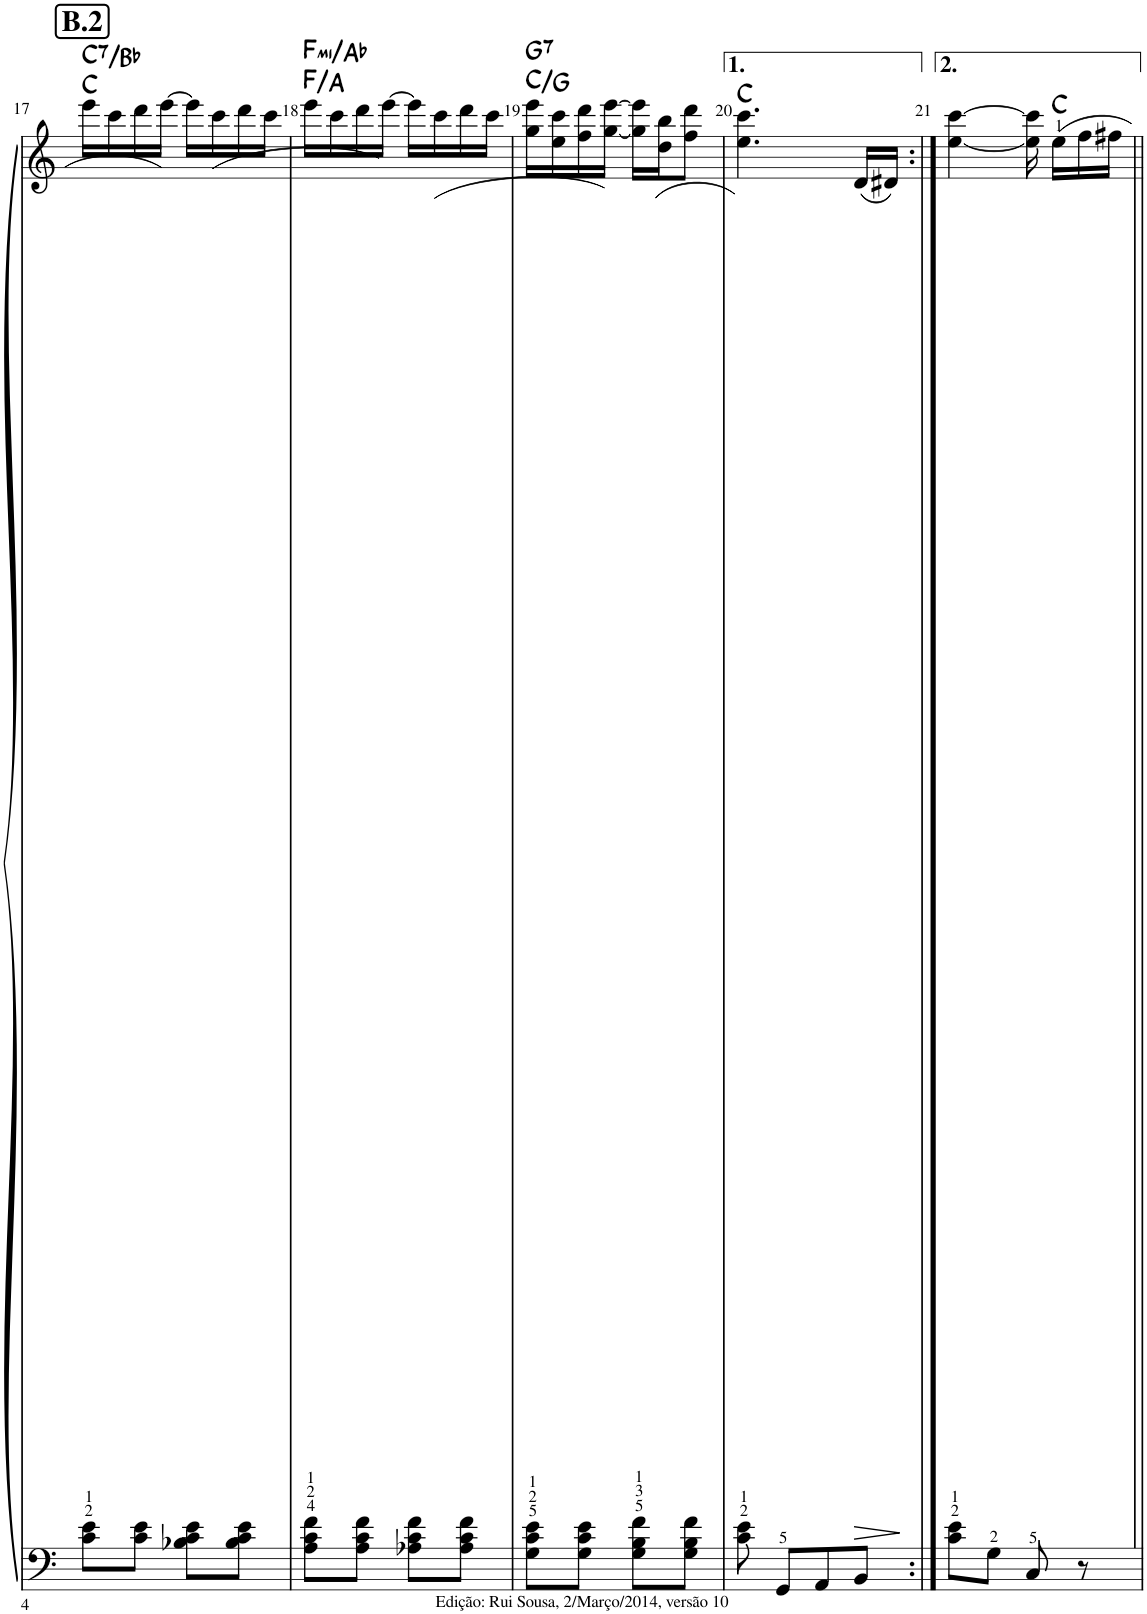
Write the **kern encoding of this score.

**kern	**kern	**dynam	**harte
*part2	*part1	*part1	*part1
*staff2	*staff1	*staff1	*
*I"Piano	*I"Piano	*	*
*I'Pno	*I'Pno	*	*
!!LO:PB:g=z
*clefF4	*clefG2	*	*
*k[]	*k[]	*	*
*M2/4	*M2/4	*	*
=17	=17	=17	=17
!	!LO:TX:a:B:t=B.2	!	!LO:H:n=2:kt=7
8c\ 8e\L	16eee\LL	.	C:maj C:7/b7
.	16ccc\	.	.
8c\ 8e\J	16ddd\	.	.
.	[16eee\JJ	.	.
8B-X\ 8c\ 8e\L	16eee\LL]	.	.
.	(16ccc\	.	.
8B-\ 8c\ 8e\J	16ddd\	.	.
.	16ccc\JJ	.	.
=18	=18	=18	=18
!	!	!	!LO:H:n=2:kt=mi
8A\ 8c\ 8f\L	16eee\LL	.	F:maj/3 F:min/b3
.	16ccc\	.	.
8A\ 8c\ 8f\J	16ddd\	.	.
.	[16eee\JJ)	.	.
8A-X\ 8c\ 8f\L	16eee\LL]	.	.
.	(16ccc\	.	.
8A-\ 8c\ 8f\J	16ddd\	.	.
.	16ccc\JJ	.	.
=19	=19	=19	=19
!	!	!	!LO:H:n=2:kt=7
8G\ 8c\ 8e\L	16gg\ 16eee\LL	.	C:maj/5 G:7
.	16ee\ 16ccc\	.	.
8G\ 8c\ 8e\J	16ff\ 16ddd\	.	.
.	[16gg\ [16eee\JJ)	.	.
8G\ 8B\ 8f\L	16gg\] 16eee\]LL	.	.
.	(16dd\ 16bb\J	.	.
8G\ 8B\ 8f\J	8ff\ 8ddd\J	.	.
=20	=20	=20	=20
8c\ 8e\	4.ee\ 4.ccc\)	.	C:maj
8GG/L	.	.	.
8AA/	.	.	.
!	!	!LO:HP:b	!
8BB/J	(16d/LL	>	.
.	16d#X/JJ)	.	.
.	.	]	.
=21:|!	=21:|!	=21:|!	=21:|!
8c\ 8e\L	[4ee\ [4ccc\	.	.
8G\J	.	.	.
8C/	16ee\] 16ccc\]	.	.
.	16ee\LL	.	C:maj
8r	16ff\	.	.
.	16ff#X\JJ	.	.
=||	=||	=||	=||
*-	*-	*-	*-
